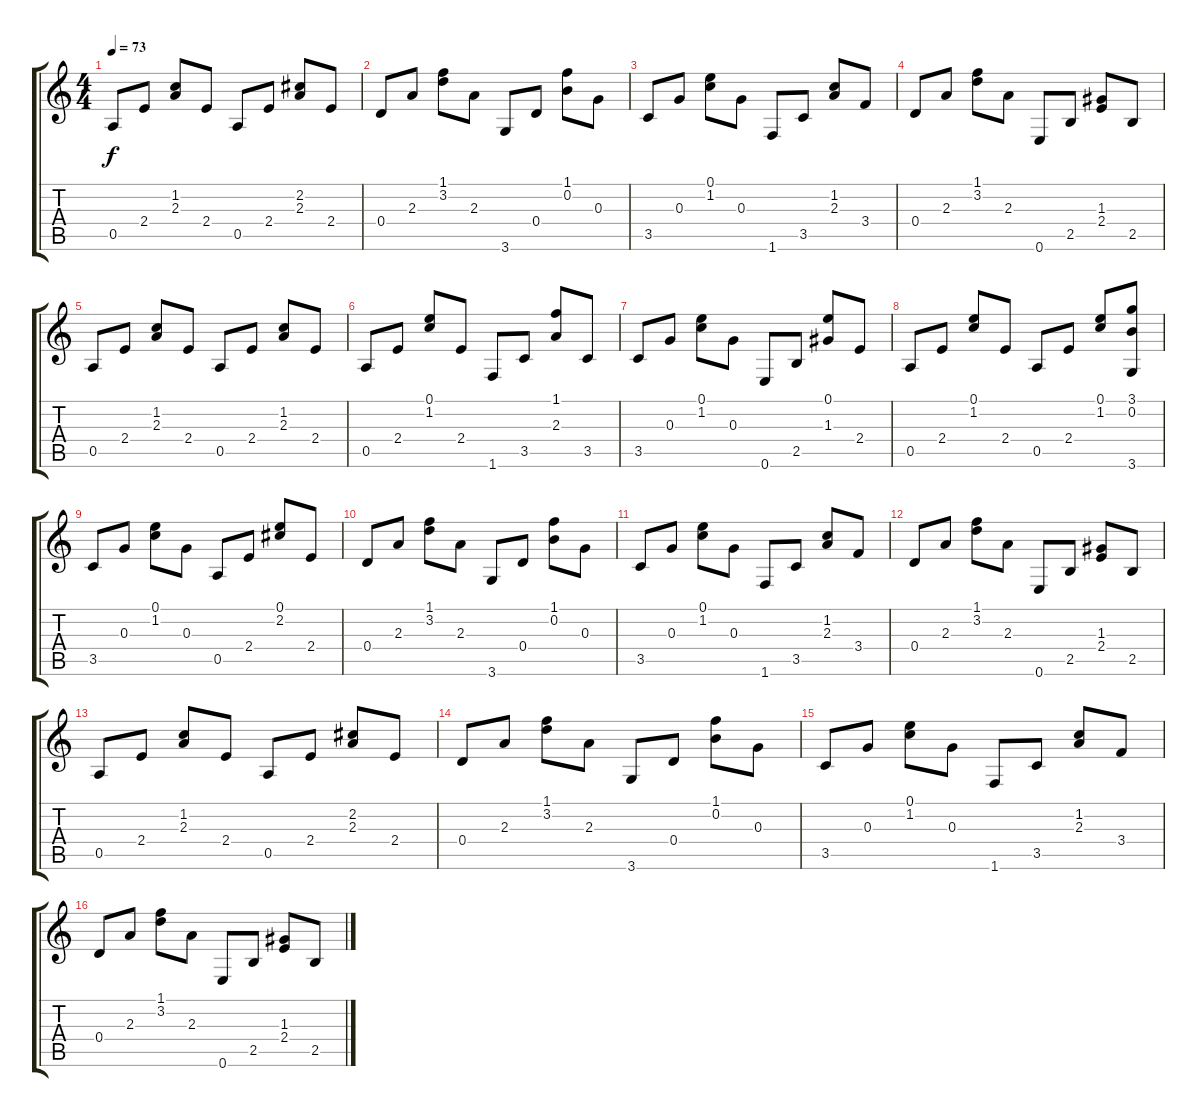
\track "" {instrument acousticguitarsteel}
\staff {score tabs}
\tuning (E4 B3 G3 D3 A2 E2) {hide}
\ts (4 4)
\tempo 73
\clef g2
\ks c
0.5.8{dy f} 2.4.8 (1.2 2.3).8 2.4.8 0.5.8 2.4.8 (2.2 2.3).8 2.4.8 |
0.4.8 2.3.8 (1.1 3.2).8 2.3.8 3.6.8 0.4.8 (1.1 0.2).8 0.3.8 |
3.5.8 0.3.8 (0.1 1.2).8 0.3.8 1.6.8 3.5.8 (1.2 2.3).8 3.4.8 |
0.4.8 2.3.8 (1.1 3.2).8 2.3.8 0.6.8 2.5.8 (1.3 2.4).8 2.5.8 |
0.5.8 2.4.8 (1.2 2.3).8 2.4.8 0.5.8 2.4.8 (1.2 2.3).8 2.4.8 |
0.5.8 2.4.8 (0.1 1.2).8 2.4.8 1.6.8 3.5.8 (1.1 2.3).8 3.5.8 |
3.5.8 0.3.8 (0.1 1.2).8 0.3.8 0.6.8 2.5.8 (0.1 1.3).8 2.4.8 |
0.5.8 2.4.8 (0.1 1.2).8 2.4.8 0.5.8 2.4.8 (0.1 1.2).8 (3.1 0.2 3.6).8 |
3.5.8 0.3.8 (0.1 1.2).8 0.3.8 0.5.8 2.4.8 (0.1 2.2).8 2.4.8 |
0.4.8 2.3.8 (1.1 3.2).8 2.3.8 3.6.8 0.4.8 (1.1 0.2).8 0.3.8 |
3.5.8 0.3.8 (0.1 1.2).8 0.3.8 1.6.8 3.5.8 (1.2 2.3).8 3.4.8 |
0.4.8 2.3.8 (1.1 3.2).8 2.3.8 0.6.8 2.5.8 (1.3 2.4).8 2.5.8 |
0.5.8 2.4.8 (1.2 2.3).8 2.4.8 0.5.8 2.4.8 (2.2 2.3).8 2.4.8 |
0.4.8 2.3.8 (1.1 3.2).8 2.3.8 3.6.8 0.4.8 (1.1 0.2).8 0.3.8 |
3.5.8 0.3.8 (0.1 1.2).8 0.3.8 1.6.8 3.5.8 (1.2 2.3).8 3.4.8 |
0.4.8 2.3.8 (1.1 3.2).8 2.3.8 0.6.8 2.5.8 (1.3 2.4).8 2.5.8
